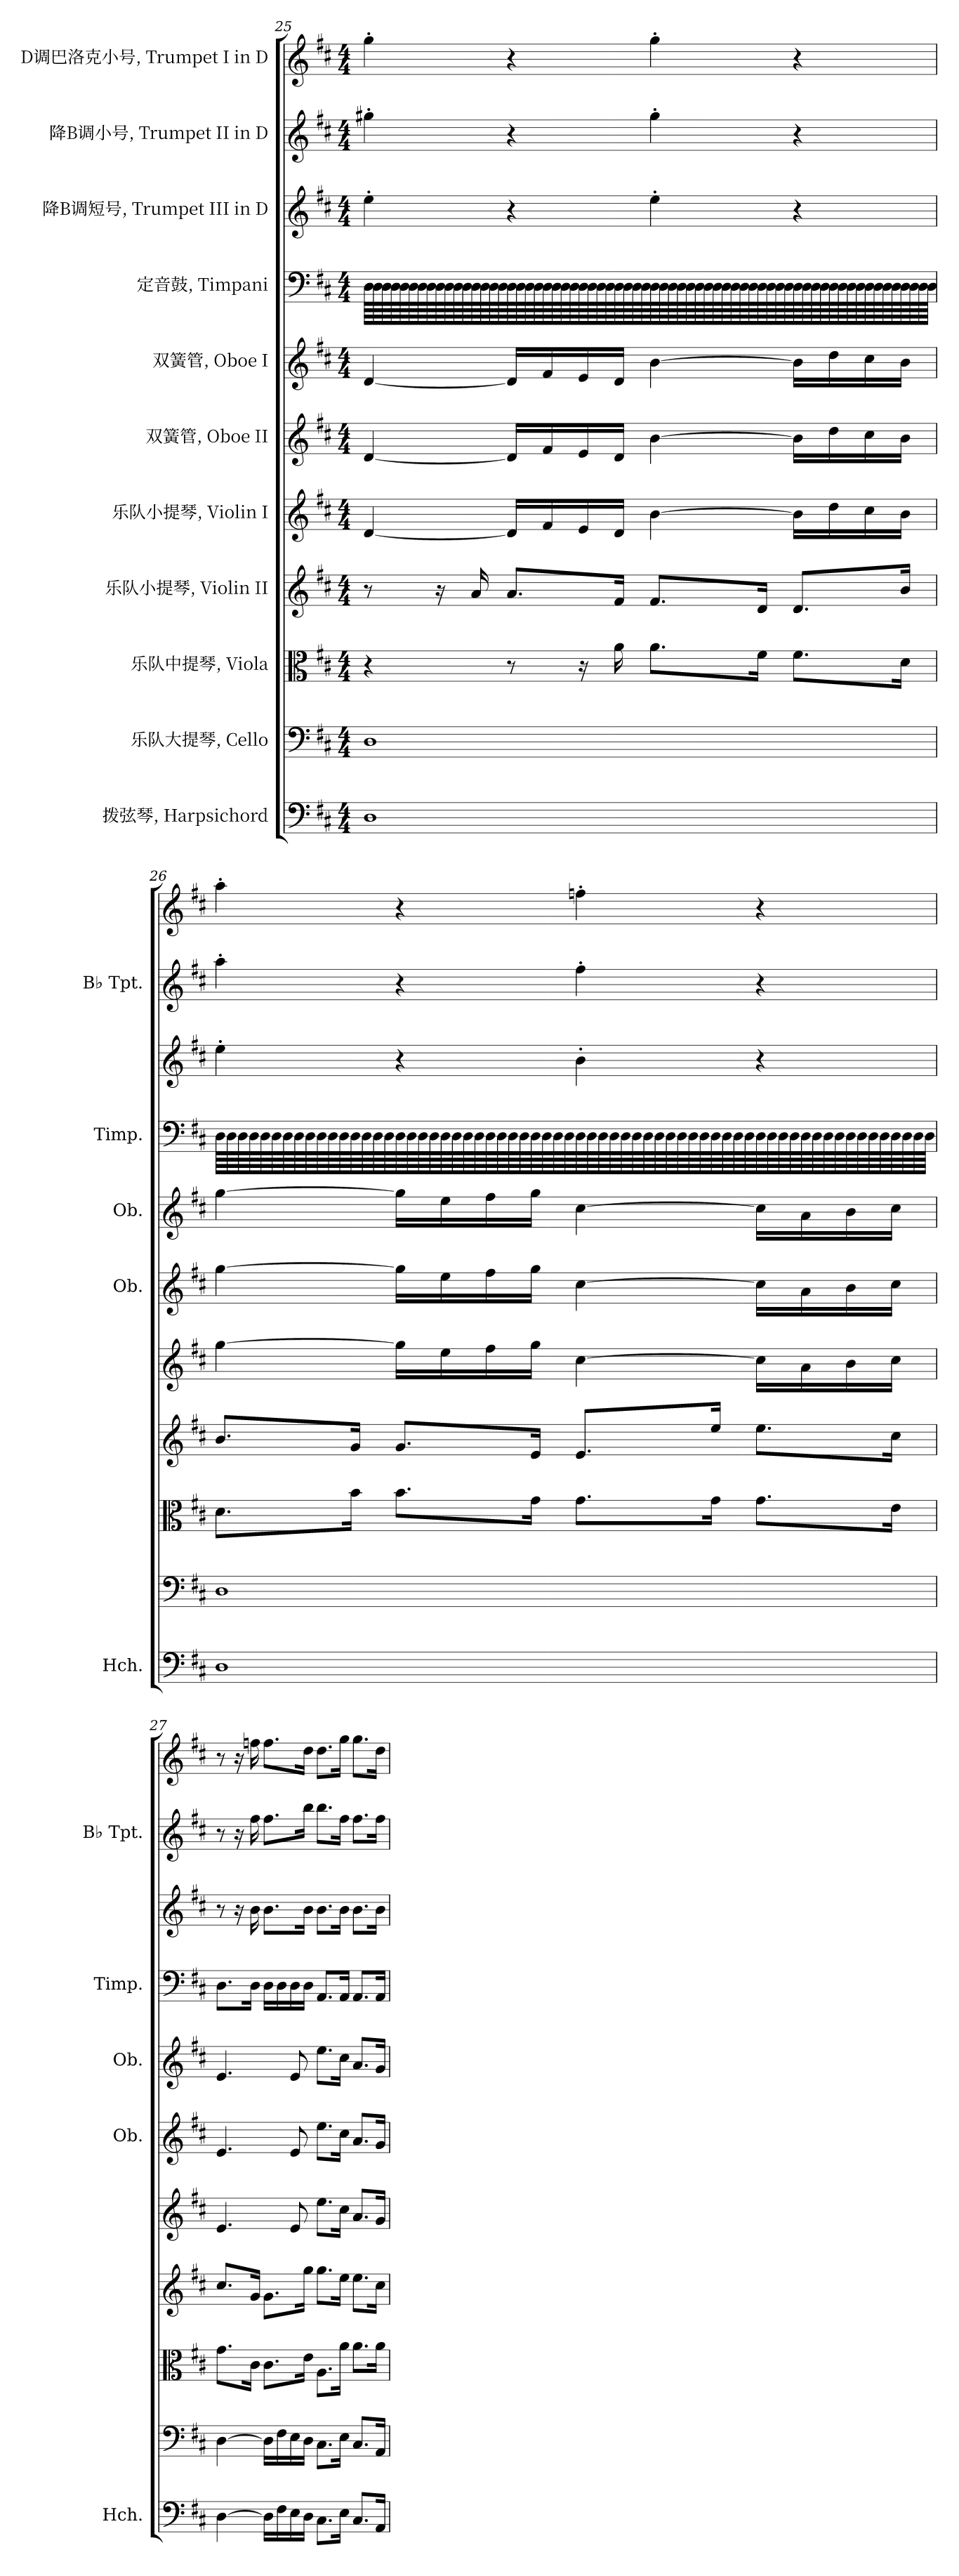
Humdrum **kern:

**kern	**kern	**kern	**kern	**kern	**kern	**kern	**kern	**kern	**kern	**kern
*part11	*part10	*part9	*part8	*part7	*part6	*part5	*part4	*part3	*part2	*part1
*staff11	*staff10	*staff9	*staff8	*staff7	*staff6	*staff5	*staff4	*staff3	*staff2	*staff1
*I"拨弦琴, Harpsichord	*I"乐队大提琴, Cello	*I"乐队中提琴, Viola	*I"乐队小提琴, Violin II	*I"乐队小提琴, Violin I	*I"双簧管, Oboe II	*I"双簧管, Oboe I	*I"定音鼓, Timpani	*I"降B调短号, Trumpet III in D	*I"降B调小号, Trumpet II in D	*I"D调巴洛克小号, Trumpet I in D
*I'Hch.	*	*	*	*	*I'Ob.	*I'Ob.	*I'Timp.	*	*I'B♭ Tpt.	*
!!LO:PB:g=z
*clefF4	*clefF4	*clefC3	*clefG2	*clefG2	*clefG2	*clefG2	*clefF4	*clefG2	*clefG2	*clefG2
*	*	*	*	*	*	*	*	*ITrd1c2	*ITrd1c2	*ITrd-1c-2
*k[f#c#]	*k[f#c#]	*k[f#c#]	*k[f#c#]	*k[f#c#]	*k[f#c#]	*k[f#c#]	*k[f#c#]	*k[]	*k[]	*k[f#c#g#d#]
*M4/4	*M4/4	*M4/4	*M4/4	*M4/4	*M4/4	*M4/4	*M4/4	*M4/4	*M4/4	*M4/4
=25	=25	=25	=25	=25	=25	=25	=25	=25	=25	=25
1D	1D	4r	8r	[4d/	[4d/	[4d/	64D\LLLL	4dd'\	4ff#X'\	4aa'\
.	.	.	.	.	.	.	64D\	.	.	.
.	.	.	.	.	.	.	64D\	.	.	.
.	.	.	.	.	.	.	64D\	.	.	.
.	.	.	.	.	.	.	64D\	.	.	.
.	.	.	.	.	.	.	64D\	.	.	.
.	.	.	.	.	.	.	64D\	.	.	.
.	.	.	.	.	.	.	64D\	.	.	.
.	.	.	16r	.	.	.	64D\	.	.	.
.	.	.	.	.	.	.	64D\	.	.	.
.	.	.	.	.	.	.	64D\	.	.	.
.	.	.	.	.	.	.	64D\	.	.	.
.	.	.	16a/	.	.	.	64D\	.	.	.
.	.	.	.	.	.	.	64D\	.	.	.
.	.	.	.	.	.	.	64D\	.	.	.
.	.	.	.	.	.	.	64D\	.	.	.
.	.	8r	8.a/L	16d/LL]	16d/LL]	16d/LL]	64D\	4r	4r	4r
.	.	.	.	.	.	.	64D\	.	.	.
.	.	.	.	.	.	.	64D\	.	.	.
.	.	.	.	.	.	.	64D\	.	.	.
.	.	.	.	16f#/	16f#/	16f#/	64D\	.	.	.
.	.	.	.	.	.	.	64D\	.	.	.
.	.	.	.	.	.	.	64D\	.	.	.
.	.	.	.	.	.	.	64D\	.	.	.
.	.	16r	.	16e/	16e/	16e/	64D\	.	.	.
.	.	.	.	.	.	.	64D\	.	.	.
.	.	.	.	.	.	.	64D\	.	.	.
.	.	.	.	.	.	.	64D\	.	.	.
.	.	16a\	16f#/Jk	16d/JJ	16d/JJ	16d/JJ	64D\	.	.	.
.	.	.	.	.	.	.	64D\	.	.	.
.	.	.	.	.	.	.	64D\	.	.	.
.	.	.	.	.	.	.	64D\	.	.	.
.	.	8.a\L	8.f#/L	[4b\	[4b\	[4b\	64D\	4dd'\	4ff#'\	4aa'\
.	.	.	.	.	.	.	64D\	.	.	.
.	.	.	.	.	.	.	64D\	.	.	.
.	.	.	.	.	.	.	64D\	.	.	.
.	.	.	.	.	.	.	64D\	.	.	.
.	.	.	.	.	.	.	64D\	.	.	.
.	.	.	.	.	.	.	64D\	.	.	.
.	.	.	.	.	.	.	64D\	.	.	.
.	.	.	.	.	.	.	64D\	.	.	.
.	.	.	.	.	.	.	64D\	.	.	.
.	.	.	.	.	.	.	64D\	.	.	.
.	.	.	.	.	.	.	64D\	.	.	.
.	.	16f#\Jk	16d/Jk	.	.	.	64D\	.	.	.
.	.	.	.	.	.	.	64D\	.	.	.
.	.	.	.	.	.	.	64D\	.	.	.
.	.	.	.	.	.	.	64D\	.	.	.
.	.	8.f#\L	8.d/L	16b\LL]	16b\LL]	16b\LL]	64D\	4r	4r	4r
.	.	.	.	.	.	.	64D\	.	.	.
.	.	.	.	.	.	.	64D\	.	.	.
.	.	.	.	.	.	.	64D\	.	.	.
.	.	.	.	16dd\	16dd\	16dd\	64D\	.	.	.
.	.	.	.	.	.	.	64D\	.	.	.
.	.	.	.	.	.	.	64D\	.	.	.
.	.	.	.	.	.	.	64D\	.	.	.
.	.	.	.	16cc#\	16cc#\	16cc#\	64D\	.	.	.
.	.	.	.	.	.	.	64D\	.	.	.
.	.	.	.	.	.	.	64D\	.	.	.
.	.	.	.	.	.	.	64D\	.	.	.
.	.	16d\Jk	16b/Jk	16b\JJ	16b\JJ	16b\JJ	64D\	.	.	.
.	.	.	.	.	.	.	64D\	.	.	.
.	.	.	.	.	.	.	64D\	.	.	.
.	.	.	.	.	.	.	64D\JJJJ	.	.	.
!!LO:PB:g=z
=26	=26	=26	=26	=26	=26	=26	=26	=26	=26	=26
1D	1D	8.d\L	8.b/L	[4gg\	[4gg\	[4gg\	64D\LLLL	4dd'\	4gg'\	4bb'\
.	.	.	.	.	.	.	64D\	.	.	.
.	.	.	.	.	.	.	64D\	.	.	.
.	.	.	.	.	.	.	64D\	.	.	.
.	.	.	.	.	.	.	64D\	.	.	.
.	.	.	.	.	.	.	64D\	.	.	.
.	.	.	.	.	.	.	64D\	.	.	.
.	.	.	.	.	.	.	64D\	.	.	.
.	.	.	.	.	.	.	64D\	.	.	.
.	.	.	.	.	.	.	64D\	.	.	.
.	.	.	.	.	.	.	64D\	.	.	.
.	.	.	.	.	.	.	64D\	.	.	.
.	.	16b\Jk	16g/Jk	.	.	.	64D\	.	.	.
.	.	.	.	.	.	.	64D\	.	.	.
.	.	.	.	.	.	.	64D\	.	.	.
.	.	.	.	.	.	.	64D\	.	.	.
.	.	8.b\L	8.g/L	16gg\LL]	16gg\LL]	16gg\LL]	64D\	4r	4r	4r
.	.	.	.	.	.	.	64D\	.	.	.
.	.	.	.	.	.	.	64D\	.	.	.
.	.	.	.	.	.	.	64D\	.	.	.
.	.	.	.	16ee\	16ee\	16ee\	64D\	.	.	.
.	.	.	.	.	.	.	64D\	.	.	.
.	.	.	.	.	.	.	64D\	.	.	.
.	.	.	.	.	.	.	64D\	.	.	.
.	.	.	.	16ff#\	16ff#\	16ff#\	64D\	.	.	.
.	.	.	.	.	.	.	64D\	.	.	.
.	.	.	.	.	.	.	64D\	.	.	.
.	.	.	.	.	.	.	64D\	.	.	.
.	.	16g\Jk	16e/Jk	16gg\JJ	16gg\JJ	16gg\JJ	64D\	.	.	.
.	.	.	.	.	.	.	64D\	.	.	.
.	.	.	.	.	.	.	64D\	.	.	.
.	.	.	.	.	.	.	64D\	.	.	.
.	.	8.g\L	8.e/L	[4cc#\	[4cc#\	[4cc#\	64D\	4a'\	4ee'\	4ggn'\
.	.	.	.	.	.	.	64D\	.	.	.
.	.	.	.	.	.	.	64D\	.	.	.
.	.	.	.	.	.	.	64D\	.	.	.
.	.	.	.	.	.	.	64D\	.	.	.
.	.	.	.	.	.	.	64D\	.	.	.
.	.	.	.	.	.	.	64D\	.	.	.
.	.	.	.	.	.	.	64D\	.	.	.
.	.	.	.	.	.	.	64D\	.	.	.
.	.	.	.	.	.	.	64D\	.	.	.
.	.	.	.	.	.	.	64D\	.	.	.
.	.	.	.	.	.	.	64D\	.	.	.
.	.	16g\Jk	16ee/Jk	.	.	.	64D\	.	.	.
.	.	.	.	.	.	.	64D\	.	.	.
.	.	.	.	.	.	.	64D\	.	.	.
.	.	.	.	.	.	.	64D\	.	.	.
.	.	8.g\L	8.ee\L	16cc#\LL]	16cc#\LL]	16cc#\LL]	64D\	4r	4r	4r
.	.	.	.	.	.	.	64D\	.	.	.
.	.	.	.	.	.	.	64D\	.	.	.
.	.	.	.	.	.	.	64D\	.	.	.
.	.	.	.	16a\	16a\	16a\	64D\	.	.	.
.	.	.	.	.	.	.	64D\	.	.	.
.	.	.	.	.	.	.	64D\	.	.	.
.	.	.	.	.	.	.	64D\	.	.	.
.	.	.	.	16b\	16b\	16b\	64D\	.	.	.
.	.	.	.	.	.	.	64D\	.	.	.
.	.	.	.	.	.	.	64D\	.	.	.
.	.	.	.	.	.	.	64D\	.	.	.
.	.	16e\Jk	16cc#\Jk	16cc#\JJ	16cc#\JJ	16cc#\JJ	64D\	.	.	.
.	.	.	.	.	.	.	64D\	.	.	.
.	.	.	.	.	.	.	64D\	.	.	.
.	.	.	.	.	.	.	64D\JJJJ	.	.	.
!!LO:PB:g=z
=27	=27	=27	=27	=27	=27	=27	=27	=27	=27	=27
[4D\	[4D\	8.g\L	8.cc#/L	4.e/	4.e/	4.e/	8.D\L	8r	8r	8r
.	.	.	.	.	.	.	.	16r	16r	16r
.	.	16c#\Jk	16g/Jk	.	.	.	16D\Jk	16a\	16ee\	16ggn\
16D\LL]	16D\LL]	8.c#\L	8.g\L	.	.	.	16D\LL	8.a\L	8.ee\L	8.gg\L
16F#\	16F#\	.	.	.	.	.	16D\	.	.	.
16E\	16E\	.	.	8e/	8e/	8e/	16D\	.	.	.
16D\JJ	16D\JJ	16e\Jk	16gg\Jk	.	.	.	16D\JJ	16a\Jk	16aa\Jk	16ee\Jk
8.C#\L	8.C#\L	8.A\L	8.gg\L	8.ee\L	8.ee\L	8.ee\L	8.AA/L	8.a\L	8.aa\L	8.ee\L
16E\Jk	16E\Jk	16a\Jk	16ee\Jk	16cc#\Jk	16cc#\Jk	16cc#\Jk	16AA/Jk	16a\Jk	16ee\Jk	16aa\Jk
8.C#/L	8.C#/L	8.a\L	8.ee\L	8.a/L	8.a/L	8.a/L	8.AA/L	8.a\L	8.ee\L	8.aa\L
16AA/Jk	16AA/Jk	16a\Jk	16cc#\Jk	16g/Jk	16g/Jk	16g/Jk	16AA/Jk	16a\Jk	16ee\Jk	16ee\Jk
=	=	=	=	=	=	=	=	=	=	=
*-	*-	*-	*-	*-	*-	*-	*-	*-	*-	*-
